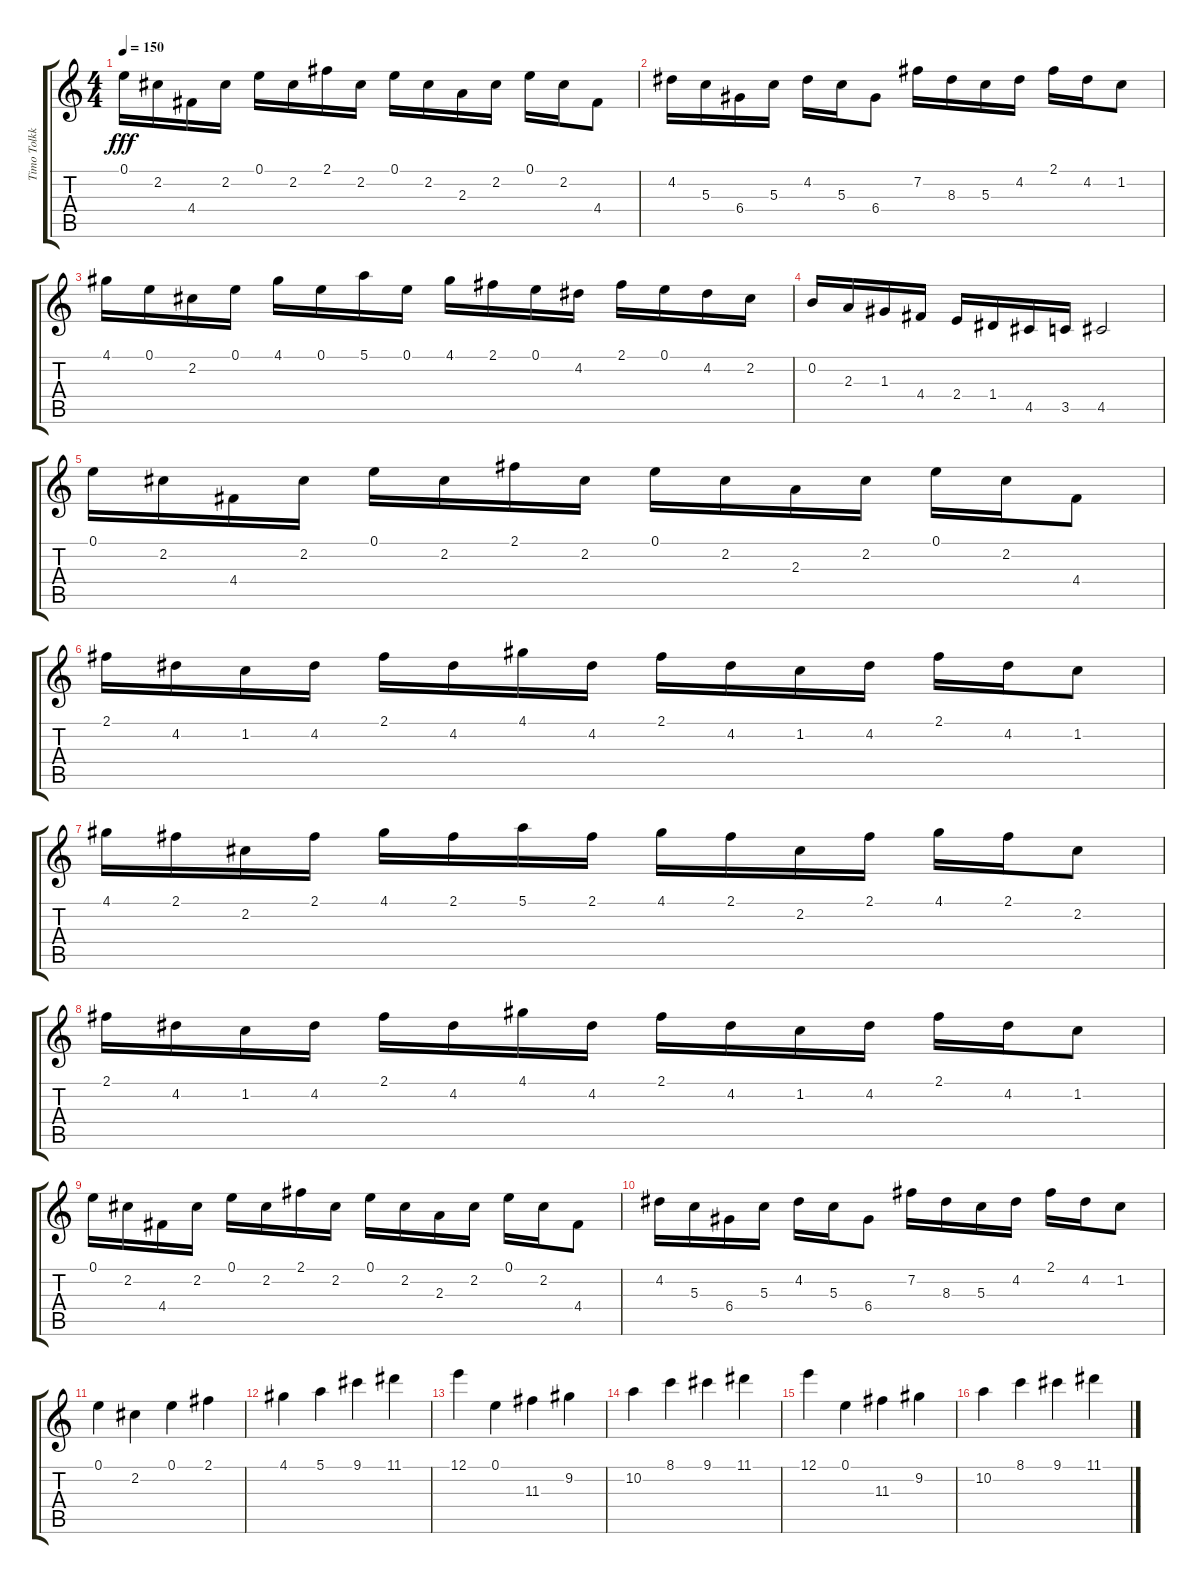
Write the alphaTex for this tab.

\track ("Timo Tolkki" "Timo Tolkk") {instrument distortionguitar}
\staff {score tabs}
\tuning (E4 B3 G3 D3 A2 E2) {hide}
\ts (4 4)
\tempo 150
\clef g2
\ks c
0.1.16{dy fff} 2.2.16 4.4.16 2.2.16 0.1.16 2.2.16 2.1.16 2.2.16 0.1.16 2.2.16 2.3.16 2.2.16 0.1.16 2.2.16 4.4.8 |
4.2.16 5.3.16 6.4.16 5.3.16 4.2.16 5.3.16 6.4.8 7.2.16 8.3.16 5.3.16 4.2.16 2.1.16 4.2.16 1.2.8 |
4.1.16 0.1.16 2.2.16 0.1.16 4.1.16 0.1.16 5.1.16 0.1.16 4.1.16 2.1.16 0.1.16 4.2.16 2.1.16 0.1.16 4.2.16 2.2.16 |
0.2.16 2.3.16 1.3.16 4.4.16 2.4.16 1.4.16 4.5.16 3.5.16 4.5.2 |
0.1.16 2.2.16 4.4.16 2.2.16 0.1.16 2.2.16 2.1.16 2.2.16 0.1.16 2.2.16 2.3.16 2.2.16 0.1.16 2.2.16 4.4.8 |
2.1.16 4.2.16 1.2.16 4.2.16 2.1.16 4.2.16 4.1.16 4.2.16 2.1.16 4.2.16 1.2.16 4.2.16 2.1.16 4.2.16 1.2.8 |
4.1.16 2.1.16 2.2.16 2.1.16 4.1.16 2.1.16 5.1.16 2.1.16 4.1.16 2.1.16 2.2.16 2.1.16 4.1.16 2.1.16 2.2.8 |
2.1.16 4.2.16 1.2.16 4.2.16 2.1.16 4.2.16 4.1.16 4.2.16 2.1.16 4.2.16 1.2.16 4.2.16 2.1.16 4.2.16 1.2.8 |
0.1.16 2.2.16 4.4.16 2.2.16 0.1.16 2.2.16 2.1.16 2.2.16 0.1.16 2.2.16 2.3.16 2.2.16 0.1.16 2.2.16 4.4.8 |
4.2.16 5.3.16 6.4.16 5.3.16 4.2.16 5.3.16 6.4.8 7.2.16 8.3.16 5.3.16 4.2.16 2.1.16 4.2.16 1.2.8 |
0.1.4 2.2.4 0.1.4 2.1.4 |
4.1.4 5.1.4 9.1.4 11.1.4 |
12.1.4 0.1.4 11.3.4 9.2.4 |
10.2.4 8.1.4 9.1.4 11.1.4 |
12.1.4 0.1.4 11.3.4 9.2.4 |
10.2.4 8.1.4 9.1.4 11.1.4
